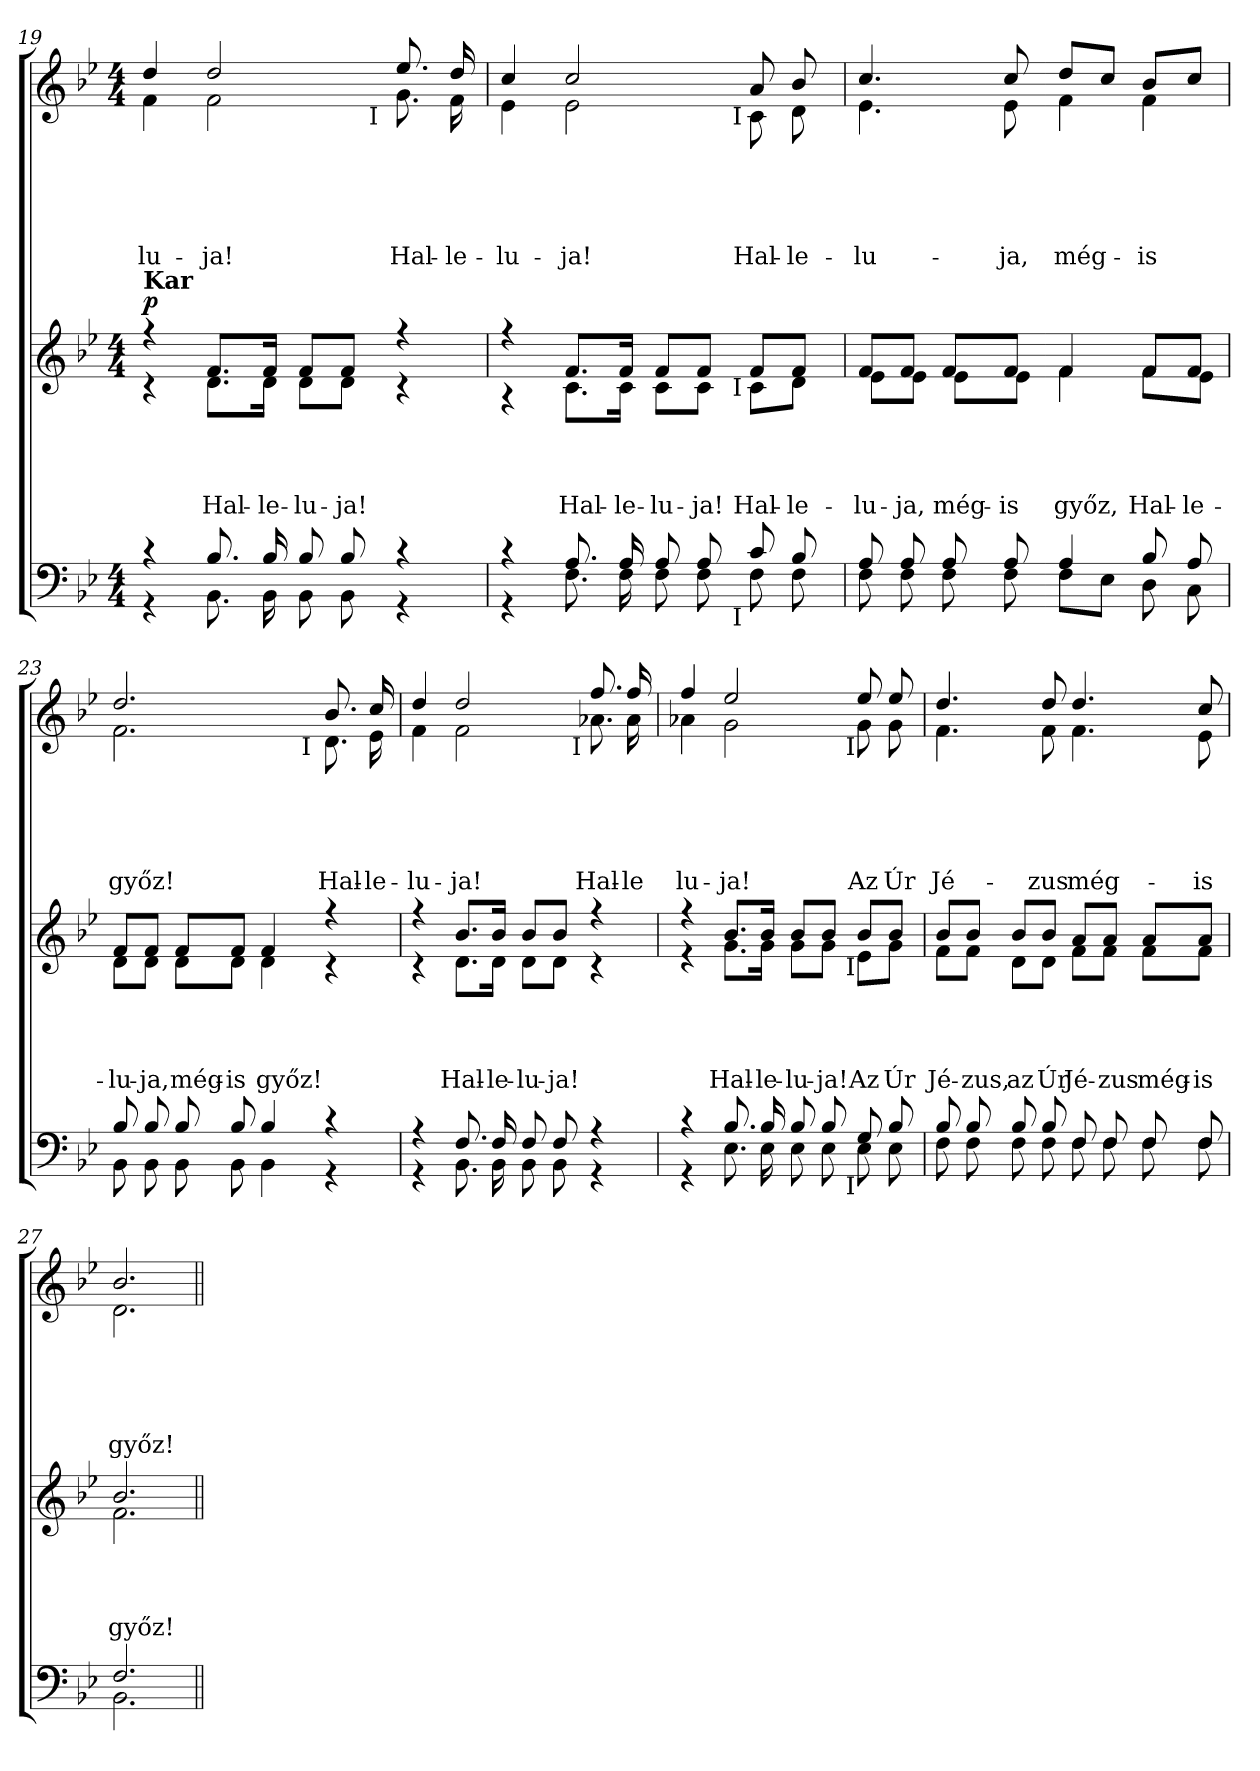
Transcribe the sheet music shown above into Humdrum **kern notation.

**kern	**kern	**text	**text	**text	**text	**dynam	**kern	**text	**text	**text	**text	**text
*part3	*part2	*part2	*part2	*part2	*part2	*part2	*part1	*part1	*part1	*part1	*part1	*part1
*staff3	*staff2	*staff2	*staff2	*staff2	*staff2	*staff2	*staff1	*staff1	*staff1	*staff1	*staff1	*staff1
*clefF4	*clefG2	*	*	*	*	*	*clefG2	*	*	*	*	*
*k[b-e-]	*k[b-e-]	*	*	*	*	*	*k[b-e-]	*	*	*	*	*
*B-:	*B-:	*	*	*	*	*	*B-:	*	*	*	*	*
*M4/4	*M4/4	*	*	*	*	*	*M4/4	*	*	*	*	*
=19	=19	=19	=19	=19	=19	=19	=19	=19	=19	=19	=19	=19
*^	*^	*	*	*	*	*	*	*	*	*	*	*
!	!	!LO:TX:a:B:t=Kar	!	!	!	!	!	!	!	!	!	!	!	!
!	!	!	!	!	!	!	!	!LO:DY:b	!	!	!	!	!	!LO:LY:b
*	*	*	*	*	*	*	*	*	*^	*	*	*	*	*
*	*	*	*	*	*	*	*	*	*	*^	*	*	*	*	*
4r	4r	4r	4r	.	.	.	.	p	4dd/	4f\	2ryy	.	.	.	.	-lu-
!	!	!	!	!	!	!	!LO:LY:b	!	!	!	!	!	!	!	!	!
!	!	!	!	!	!	!	!	!	!	!	!	!	!	!	!	!LO:LY:b
8.B-/	8.BB-\	8.f/L	8.d\L	.	.	.	Hal-	.	2dd/	2f\	.	.	.	.	.	-ja!
!	!	!	!	!	!	!	!LO:LY:b	!	!	!	!	!	!	!	!	!
16B-/	16BB-\	16f/Jk	16d\Jk	.	.	.	-le-	.	.	.	.	.	.	.	.	.
!	!	!	!	!	!	!	!LO:LY:b	!	!	!	!	!	!	!	!	!
8B-/	8BB-\	8f/L	8d\L	.	.	.	-lu-	.	.	.	8.ryy	.	.	.	.	.
!	!	!	!	!	!	!	!LO:LY:b	!	!	!	!	!	!	!	!	!
8B-/	8BB-\	8f/J	8d\J	.	.	.	-ja!	.	.	.	.	.	.	.	.	.
!	!	!	!	!	!	!	!	!	!	!	!LO:TX:b:t=I	!	!	!	!	!
.	.	.	.	.	.	.	.	.	.	.	4ryy	.	.	.	.	.
!	!	!	!	!	!	!	!	!	!	!	!	!	!	!	!	!LO:LY:b
4r	4r	4r	4r	.	.	.	.	.	8.ee-/	8.g\	.	.	.	.	.	Hal-
!	!	!	!	!	!	!	!	!	!	!	!	!	!	!	!	!LO:LY:b
.	.	.	.	.	.	.	.	.	16dd/	16f\	16ryy	.	.	.	.	-le-
=20	=20	=20	=20	=20	=20	=20	=20	=20	=20	=20	=20	=20	=20	=20	=20	=20
!	!	!	!	!	!	!	!	!	!	!	!	!	!	!	!	!LO:LY:b
*	*^	*	*^	*	*	*	*	*	*	*	*	*	*	*	*	*
4r	4r	2ryy	4r	4r	2ryy	.	.	.	.	.	4cc/	4e-\	2ryy	.	.	.	.	-lu-
!	!	!	!	!	!	!	!	!	!LO:LY:b	!	!	!	!	!	!	!	!	!
!	!	!	!	!	!	!	!	!	!	!	!	!	!	!	!	!	!	!LO:LY:b
8.A/	8.F\	.	8.f/L	8.c\L	.	.	.	.	Hal-	.	2cc/	2e-\	.	.	.	.	.	-ja!
!	!	!	!	!	!	!	!	!	!LO:LY:b	!	!	!	!	!	!	!	!	!
16A/	16F\	.	16f/Jk	16c\Jk	.	.	.	.	-le-	.	.	.	.	.	.	.	.	.
!	!	!	!	!	!	!	!	!	!LO:LY:b	!	!	!	!	!	!	!	!	!
8A/	8F\	8..ryy	8f/L	8c\L	8..ryy	.	.	.	-lu-	.	.	.	8..ryy	.	.	.	.	.
!	!	!	!	!	!	!	!	!	!LO:LY:b	!	!	!	!	!	!	!	!	!
8A/	8F\	.	8f/J	8c\J	.	.	.	.	-ja!	.	.	.	.	.	.	.	.	.
!	!	!	!	!	!	!	!	!	!	!	!	!	!LO:TX:b:t=I	!	!	!	!	!
!	!	!	!	!	!LO:TX:b:t=I	!	!	!	!	!	!	!	!	!	!	!	!	!
!	!	!LO:TX:b:t=I	!	!	!	!	!	!	!	!	!	!	!	!	!	!	!	!
.	.	4ryy	.	.	4ryy	.	.	.	.	.	.	.	4ryy	.	.	.	.	.
!	!	!	!	!	!	!	!	!	!LO:LY:b	!	!	!	!	!	!	!	!	!
!	!	!	!	!	!	!	!	!	!	!	!	!	!	!	!	!	!	!LO:LY:b
8c/	8F\	.	8f/L	8c\L	.	.	.	.	Hal-	.	8a/	8c\	.	.	.	.	.	Hal-
!	!	!	!	!	!	!	!	!	!LO:LY:b	!	!	!	!	!	!	!	!	!
!	!	!	!	!	!	!	!	!	!	!	!	!	!	!	!	!	!	!LO:LY:b
8B-/	8F\	.	8f/J	8d\J	.	.	.	.	-le-	.	8b-/	8d\	.	.	.	.	.	-le-
.	.	32ryy	.	.	32ryy	.	.	.	.	.	.	.	32ryy	.	.	.	.	.
*	*v	*v	*	*	*	*	*	*	*	*	*v	*v	*v	*	*	*	*	*
*	*	*v	*v	*v	*	*	*	*	*	*	*	*	*	*	*
=21	=21	=21	=21	=21	=21	=21	=21	=21	=21	=21	=21	=21	=21
*	*^	*^	*	*	*	*	*	*^	*	*	*	*	*
*	*	*	*	*^	*	*	*	*	*	*	*^	*	*	*	*	*
!	!	!	!	!	!	!	!	!	!LO:LY:b	!	!	!	!	!	!	!	!	!
*	*v	*v	*	*	*	*	*	*	*	*	*v	*v	*v	*	*	*	*	*
*	*	*	*v	*v	*	*	*	*	*	*	*	*	*	*	*
*	*^	*	*^	*	*	*	*	*	*^	*	*	*	*	*
*	*	*	*	*	*	*	*	*	*	*	*	*^	*	*	*	*	*
!	!	!	!	!	!	!	!	!	!	!	!	!	!	!	!	!	!	!LO:LY:b
*	*v	*v	*	*	*	*	*	*	*	*	*	*v	*v	*	*	*	*	*
*	*	*	*v	*v	*	*	*	*	*	*	*	*	*	*	*	*
8A/	8F\	8f/L	8e-\L	.	.	.	-lu-	.	4.cc/	4.e-\	.	.	.	.	-lu-
!	!	!	!	!	!	!	!LO:LY:b	!	!	!	!	!	!	!	!
8A/	8F\	8f/J	8e-\J	.	.	.	-ja,	.	.	.	.	.	.	.	.
!	!	!	!	!	!	!	!LO:LY:b	!	!	!	!	!	!	!	!
8A/	8F\	8f/L	8e-\L	.	.	.	még-	.	.	.	.	.	.	.	.
!	!	!	!	!	!	!	!LO:LY:b	!	!	!	!	!	!	!	!
!	!	!	!	!	!	!	!	!	!	!	!	!	!	!	!LO:LY:b
8A/	8F\	8f/J	8e-\J	.	.	.	-is	.	8cc/	8e-\	.	.	.	.	-ja,
!!LO:PB:g=z	!!
=22-	=22-	=22-	=22-	=22-	=22-	=22-	=22-	=22-	=22-	=22-	=22-	=22-	=22-	=22-	=22-
!	!	!	!	!	!	!	!LO:LY:b	!	!	!	!	!	!	!	!
!	!	!	!	!	!	!	!	!	!	!	!	!	!	!	!LO:LY:b
4A/	8F\L	4f/	4f\	.	.	.	győz,	.	8dd/L	4f\	.	.	.	.	még-
.	8E-\J	.	.	.	.	.	.	.	8cc/J	.	.	.	.	.	.
!	!	!	!	!	!	!	!LO:LY:b	!	!	!	!	!	!	!	!
!	!	!	!	!	!	!	!	!	!	!	!	!	!	!	!LO:LY:b
8B-/	8D\	8f/L	8f\L	.	.	.	Hal-	.	8b-/L	4f\	.	.	.	.	-is
!	!	!	!	!	!	!	!LO:LY:b	!	!	!	!	!	!	!	!
8A/	8C\	8f/J	8e-\J	.	.	.	-le-	.	8cc/J	.	.	.	.	.	.
*	*	*	*	*	*	*	*	*	*v	*v	*	*	*	*	*
=23	=23	=23	=23	=23	=23	=23	=23	=23	=23	=23	=23	=23	=23	=23
!	!	!	!	!	!	!	!LO:LY:b	!	!	!	!	!	!	!
!	!	!	!	!	!	!	!	!	!	!	!	!	!	!LO:LY:b
*	*	*	*	*	*	*	*	*	*^	*	*	*	*	*
*	*	*	*	*	*	*	*	*	*	*^	*	*	*	*	*
8B-/	8BB-\	8f/L	8d\L	.	.	.	-lu-	.	2.dd/	2.f\	2ryy	.	.	.	.	győz!
!	!	!	!	!	!	!	!LO:LY:b	!	!	!	!	!	!	!	!	!
8B-/	8BB-\	8f/J	8d\J	.	.	.	-ja,	.	.	.	.	.	.	.	.	.
!	!	!	!	!	!	!	!LO:LY:b	!	!	!	!	!	!	!	!	!
8B-/	8BB-\	8f/L	8d\L	.	.	.	még-	.	.	.	.	.	.	.	.	.
!	!	!	!	!	!	!	!LO:LY:b	!	!	!	!	!	!	!	!	!
8B-/	8BB-\	8f/J	8d\J	.	.	.	-is	.	.	.	.	.	.	.	.	.
!	!	!	!	!	!	!	!LO:LY:b	!	!	!	!	!	!	!	!	!
4B-/	4BB-\	4f/	4d\	.	.	.	győz!	.	.	.	8ryy	.	.	.	.	.
.	.	.	.	.	.	.	.	.	.	.	32ryy	.	.	.	.	.
!	!	!	!	!	!	!	!	!	!	!	!LO:TX:b:t=I	!	!	!	!	!
.	.	.	.	.	.	.	.	.	.	.	4ryy	.	.	.	.	.
!	!	!	!	!	!	!	!	!	!	!	!	!	!	!	!	!LO:LY:b
4r	4r	4r	4r	.	.	.	.	.	8.b-/	8.d\	.	.	.	.	.	Hal-
.	.	.	.	.	.	.	.	.	.	.	16.ryy	.	.	.	.	.
!	!	!	!	!	!	!	!	!	!	!	!	!	!	!	!	!LO:LY:b
.	.	.	.	.	.	.	.	.	16cc/	16e-\	.	.	.	.	.	-le-
=24	=24	=24	=24	=24	=24	=24	=24	=24	=24	=24	=24	=24	=24	=24	=24	=24
!	!	!	!	!	!	!	!	!	!	!	!	!	!	!	!	!LO:LY:b
4r	4r	4r	4r	.	.	.	.	.	4dd/	4f\	2ryy	.	.	.	.	-lu-
!	!	!	!	!	!	!	!LO:LY:b	!	!	!	!	!	!	!	!	!
!	!	!	!	!	!	!	!	!	!	!	!	!	!	!	!	!LO:LY:b
8.F/	8.BB-\	8.b-/L	8.d\L	.	.	.	Hal-	.	2dd/	2f\	.	.	.	.	.	-ja!
!	!	!	!	!	!	!	!LO:LY:b	!	!	!	!	!	!	!	!	!
16F/	16BB-\	16b-/Jk	16d\Jk	.	.	.	-le-	.	.	.	.	.	.	.	.	.
!	!	!	!	!	!	!	!LO:LY:b	!	!	!	!	!	!	!	!	!
8F/	8BB-\	8b-/L	8d\L	.	.	.	-lu-	.	.	.	8.ryy	.	.	.	.	.
!	!	!	!	!	!	!	!LO:LY:b	!	!	!	!	!	!	!	!	!
8F/	8BB-\	8b-/J	8d\J	.	.	.	-ja!	.	.	.	.	.	.	.	.	.
!	!	!	!	!	!	!	!	!	!	!	!LO:TX:b:t=I	!	!	!	!	!
.	.	.	.	.	.	.	.	.	.	.	4ryy	.	.	.	.	.
!	!	!	!	!	!	!	!	!	!	!	!	!	!	!	!	!LO:LY:b
4r	4r	4r	4r	.	.	.	.	.	8.ff/	8.a-X\	.	.	.	.	.	Hal-
!	!	!	!	!	!	!	!	!	!	!	!	!	!	!	!	!LO:LY:b
.	.	.	.	.	.	.	.	.	16ff/	16a-\	16ryy	.	.	.	.	-le­
!!LO:LB:g=z	!!	!!
=25	=25	=25	=25	=25	=25	=25	=25	=25	=25	=25	=25	=25	=25	=25	=25	=25
!	!	!	!	!	!	!	!	!	!	!	!	!	!	!	!	!LO:LY:b
*	*^	*	*^	*	*	*	*	*	*	*	*	*	*	*	*	*
4r	4r	2ryy	4r	4r	2ryy	.	.	.	.	.	4ff/	4a-X\	2ryy	.	.	.	.	lu-
!	!	!	!	!	!	!	!	!	!LO:LY:b	!	!	!	!	!	!	!	!	!
!	!	!	!	!	!	!	!	!	!	!	!	!	!	!	!	!	!	!LO:LY:b
8.B-/	8.E-\	.	8.b-/L	8.g\L	.	.	.	.	Hal-	.	2ee-/	2g\	.	.	.	.	.	-ja!
!	!	!	!	!	!	!	!	!	!LO:LY:b	!	!	!	!	!	!	!	!	!
16B-/	16E-\	.	16b-/Jk	16g\Jk	.	.	.	.	-le-	.	.	.	.	.	.	.	.	.
!	!	!	!	!	!	!	!	!	!LO:LY:b	!	!	!	!	!	!	!	!	!
8B-/	8E-\	8..ryy	8b-/L	8g\L	8..ryy	.	.	.	-lu-	.	.	.	8..ryy	.	.	.	.	.
!	!	!	!	!	!	!	!	!	!LO:LY:b	!	!	!	!	!	!	!	!	!
8B-/	8E-\	.	8b-/J	8g\J	.	.	.	.	-ja!	.	.	.	.	.	.	.	.	.
!	!	!	!	!	!	!	!	!	!	!	!	!	!LO:TX:b:t=I	!	!	!	!	!
!	!	!	!	!	!LO:TX:b:t=I	!	!	!	!	!	!	!	!	!	!	!	!	!
!	!	!LO:TX:b:t=I	!	!	!	!	!	!	!	!	!	!	!	!	!	!	!	!
.	.	4ryy	.	.	4ryy	.	.	.	.	.	.	.	4ryy	.	.	.	.	.
!	!	!	!	!	!	!	!	!	!LO:LY:b	!	!	!	!	!	!	!	!	!
!	!	!	!	!	!	!	!	!	!	!	!	!	!	!	!	!	!	!LO:LY:b
8G/	8E-\	.	8b-/L	8e-\L	.	.	.	.	Az	.	8ee-/	8g\	.	.	.	.	.	Az
!	!	!	!	!	!	!	!	!	!LO:LY:b	!	!	!	!	!	!	!	!	!
!	!	!	!	!	!	!	!	!	!	!	!	!	!	!	!	!	!	!LO:LY:b
8B-/	8E-\	.	8b-/J	8g\J	.	.	.	.	Úr	.	8ee-/	8g\	.	.	.	.	.	Úr
.	.	32ryy	.	.	32ryy	.	.	.	.	.	.	.	32ryy	.	.	.	.	.
*	*v	*v	*	*	*	*	*	*	*	*	*v	*v	*v	*	*	*	*	*
*	*	*v	*v	*v	*	*	*	*	*	*	*	*	*	*	*
=26	=26	=26	=26	=26	=26	=26	=26	=26	=26	=26	=26	=26	=26
*	*^	*^	*	*	*	*	*	*^	*	*	*	*	*
*	*	*	*	*^	*	*	*	*	*	*	*^	*	*	*	*	*
!	!	!	!	!	!	!	!	!	!LO:LY:b	!	!	!	!	!	!	!	!	!
*	*v	*v	*	*	*	*	*	*	*	*	*v	*v	*v	*	*	*	*	*
*	*	*	*v	*v	*	*	*	*	*	*	*	*	*	*	*
*	*^	*	*^	*	*	*	*	*	*^	*	*	*	*	*
*	*	*	*	*	*	*	*	*	*	*	*	*^	*	*	*	*	*
!	!	!	!	!	!	!	!	!	!	!	!	!	!	!	!	!	!	!LO:LY:b
*	*v	*v	*	*	*	*	*	*	*	*	*	*v	*v	*	*	*	*	*
*	*	*	*v	*v	*	*	*	*	*	*	*	*	*	*	*	*
8B-/	8F\	8b-/L	8f\L	.	.	.	Jé-	.	4.dd/	4.f\	.	.	.	.	Jé-
!	!	!	!	!	!	!	!LO:LY:b	!	!	!	!	!	!	!	!
8B-/	8F\	8b-/J	8f\J	.	.	.	-zus,	.	.	.	.	.	.	.	.
!	!	!	!	!	!	!	!LO:LY:b	!	!	!	!	!	!	!	!
8B-/	8F\	8b-/L	8d\L	.	.	.	az	.	.	.	.	.	.	.	.
!	!	!	!	!	!	!	!LO:LY:b	!	!	!	!	!	!	!	!
!	!	!	!	!	!	!	!	!	!	!	!	!	!	!	!LO:LY:b
8B-/	8F\	8b-/J	8d\J	.	.	.	Úr	.	8dd/	8f\	.	.	.	.	-zus
!	!	!	!	!	!	!	!LO:LY:b	!	!	!	!	!	!	!	!
!	!	!	!	!	!	!	!	!	!	!	!	!	!	!	!LO:LY:b
8F/	8F\	8a/L	8f\L	.	.	.	Jé-	.	4.dd/	4.f\	.	.	.	.	még-
!	!	!	!	!	!	!	!LO:LY:b	!	!	!	!	!	!	!	!
8F/	8F\	8a/J	8f\J	.	.	.	-zus	.	.	.	.	.	.	.	.
!	!	!	!	!	!	!	!LO:LY:b	!	!	!	!	!	!	!	!
8F/	8F\	8a/L	8f\L	.	.	.	még-	.	.	.	.	.	.	.	.
!	!	!	!	!	!	!	!LO:LY:b	!	!	!	!	!	!	!	!
!	!	!	!	!	!	!	!	!	!	!	!	!	!	!	!LO:LY:b
8F/	8F\	8a/J	8f\J	.	.	.	-is	.	8cc/	8e-\	.	.	.	.	-is
=27	=27	=27	=27	=27	=27	=27	=27	=27	=27	=27	=27	=27	=27	=27	=27
!	!	!	!	!	!	!	!LO:LY:b	!	!	!	!	!	!	!	!
!	!	!	!	!	!	!	!	!	!	!	!	!	!	!	!LO:LY:b
2.F/	2.BB-\	2.b-/	2.f\	.	.	.	győz!	.	2.b-/	2.d\	.	.	.	.	győz!
*v	*v	*	*	*	*	*	*	*	*v	*v	*	*	*	*	*
*	*v	*v	*	*	*	*	*	*	*	*	*	*	*
=||	=||	=||	=||	=||	=||	=||	=||	=||	=||	=||	=||	=||
*-	*-	*-	*-	*-	*-	*-	*-	*-	*-	*-	*-	*-
